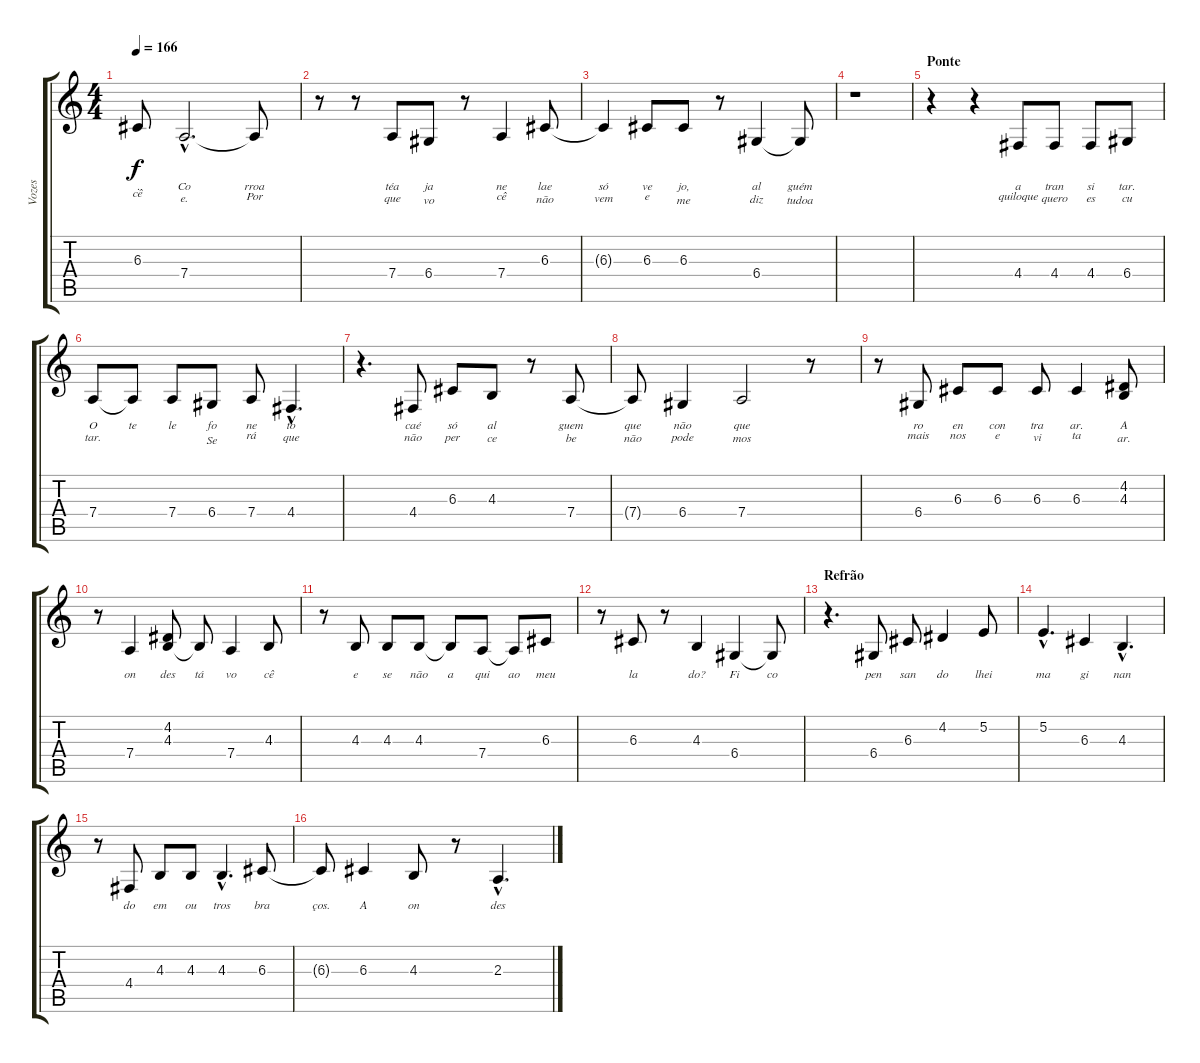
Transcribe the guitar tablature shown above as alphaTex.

\track ("Vozes" "Vozes") {instrument voiceoohs}
\staff {score tabs}
\tuning (E4 B3 G3 D3 A2 E2) {hide}
\ts (4 4)
\tempo 166
\clef g2
\ks c
6.3{t}.8{lyrics (0 " .") lyrics (1 "cê") lyrics (2 "") lyrics (3 "") lyrics (4 "") dy f} 7.4{hac}.2{d lyrics (0 "Co") lyrics (1 "e.") lyrics (2 "") lyrics (3 "") lyrics (4 "")} 7.4{t}.8{lyrics (0 "rroa") lyrics (1 "Por") lyrics (2 "") lyrics (3 "") lyrics (4 "")} |
r.8 r.8 7.4.8{lyrics (0 "téa") lyrics (1 "que") lyrics (2 "") lyrics (3 "") lyrics (4 "")} 6.4.8{lyrics (0 "ja") lyrics (1 "vo") lyrics (2 "") lyrics (3 "") lyrics (4 "")} r.8 7.4.4{lyrics (0 "ne") lyrics (1 "cê") lyrics (2 "") lyrics (3 "") lyrics (4 "")} 6.3.8{lyrics (0 "lae") lyrics (1 "não") lyrics (2 "") lyrics (3 "") lyrics (4 "")} |
6.3{t}.4{lyrics (0 "só") lyrics (1 "vem") lyrics (2 "") lyrics (3 "") lyrics (4 "")} 6.3.8{lyrics (0 "ve") lyrics (1 "e") lyrics (2 "") lyrics (3 "") lyrics (4 "")} 6.3.8{lyrics (0 "jo,") lyrics (1 "me") lyrics (2 "") lyrics (3 "") lyrics (4 "")} r.8 6.4.4{lyrics (0 "al") lyrics (1 "diz") lyrics (2 "") lyrics (3 "") lyrics (4 "")} 6.4{t}.8{lyrics (0 "guém") lyrics (1 "tudoa") lyrics (2 "") lyrics (3 "") lyrics (4 "")} |
r.1 |
\section ("" "Ponte")
r.4 r.4 4.4.8{lyrics (0 "a") lyrics (1 "quiloque") lyrics (2 "") lyrics (3 "") lyrics (4 "")} 4.4.8{lyrics (0 "tran") lyrics (1 "quero") lyrics (2 "") lyrics (3 "") lyrics (4 "")} 4.4.8{lyrics (0 "si") lyrics (1 "es") lyrics (2 "") lyrics (3 "") lyrics (4 "")} 6.4.8{lyrics (0 "tar.") lyrics (1 "cu") lyrics (2 "") lyrics (3 "") lyrics (4 "")} |
7.4.8{lyrics (0 "O") lyrics (1 "tar.") lyrics (2 "") lyrics (3 "") lyrics (4 "")} 7.4{t}.8{lyrics (0 "te") lyrics (1 "") lyrics (2 "") lyrics (3 "") lyrics (4 "")} 7.4.8{lyrics (0 "le") lyrics (1 "") lyrics (2 "") lyrics (3 "") lyrics (4 "")} 6.4.8{lyrics (0 "fo") lyrics (1 "Se") lyrics (2 "") lyrics (3 "") lyrics (4 "")} 7.4.8{lyrics (0 "ne") lyrics (1 "rá") lyrics (2 "") lyrics (3 "") lyrics (4 "")} 4.4{hac}.4{d lyrics (0 "to") lyrics (1 "que") lyrics (2 "") lyrics (3 "") lyrics (4 "")} |
r.4{d} 4.4.8{lyrics (0 "caé") lyrics (1 "não") lyrics (2 "") lyrics (3 "") lyrics (4 "")} 6.3.8{lyrics (0 "só") lyrics (1 "per") lyrics (2 "") lyrics (3 "") lyrics (4 "")} 4.3.8{lyrics (0 "al") lyrics (1 "ce") lyrics (2 "") lyrics (3 "") lyrics (4 "")} r.8 7.4.8{lyrics (0 "guem") lyrics (1 "be") lyrics (2 "") lyrics (3 "") lyrics (4 "")} |
7.4{t}.8{lyrics (0 "que") lyrics (1 "não") lyrics (2 "") lyrics (3 "") lyrics (4 "")} 6.4.4{lyrics (0 "não") lyrics (1 "pode") lyrics (2 "") lyrics (3 "") lyrics (4 "")} 7.4.2{lyrics (0 "que") lyrics (1 "mos") lyrics (2 "") lyrics (3 "") lyrics (4 "")} r.8 |
r.8 6.4.8{lyrics (0 "ro") lyrics (1 "mais") lyrics (2 "") lyrics (3 "") lyrics (4 "")} 6.3.8{lyrics (0 "en") lyrics (1 "nos") lyrics (2 "") lyrics (3 "") lyrics (4 "")} 6.3.8{lyrics (0 "con") lyrics (1 "e") lyrics (2 "") lyrics (3 "") lyrics (4 "")} 6.3.8{lyrics (0 "tra") lyrics (1 "vi") lyrics (2 "") lyrics (3 "") lyrics (4 "")} 6.3.4{lyrics (0 "ar.") lyrics (1 "ta") lyrics (2 "") lyrics (3 "") lyrics (4 "")} (4.2 4.3).8{lyrics (0 "A") lyrics (1 "ar.") lyrics (2 "") lyrics (3 "") lyrics (4 "")} |
r.8 7.4.4{lyrics (0 "on") lyrics (1 "") lyrics (2 "") lyrics (3 "") lyrics (4 "")} (4.2 4.3).8{lyrics (0 "des") lyrics (1 "") lyrics (2 "") lyrics (3 "") lyrics (4 "")} 4.3{t}.8{lyrics (0 "tá") lyrics (1 "") lyrics (2 "") lyrics (3 "") lyrics (4 "")} 7.4.4{lyrics (0 "vo") lyrics (1 "") lyrics (2 "") lyrics (3 "") lyrics (4 "")} 4.3.8{lyrics (0 "cê") lyrics (1 "") lyrics (2 "") lyrics (3 "") lyrics (4 "")} |
r.8 4.3.8{lyrics (0 "e") lyrics (1 "") lyrics (2 "") lyrics (3 "") lyrics (4 "")} 4.3.8{lyrics (0 "se") lyrics (1 "") lyrics (2 "") lyrics (3 "") lyrics (4 "")} 4.3.8{lyrics (0 "não") lyrics (1 "") lyrics (2 "") lyrics (3 "") lyrics (4 "")} 4.3{t}.8{lyrics (0 "a") lyrics (1 "") lyrics (2 "") lyrics (3 "") lyrics (4 "")} 7.4.8{lyrics (0 "qui") lyrics (1 "") lyrics (2 "") lyrics (3 "") lyrics (4 "")} 7.4{t}.8{lyrics (0 "ao") lyrics (1 "") lyrics (2 "") lyrics (3 "") lyrics (4 "")} 6.3.8{lyrics (0 "meu") lyrics (1 "") lyrics (2 "") lyrics (3 "") lyrics (4 "")} |
r.8 6.3.8{lyrics (0 "la") lyrics (1 "") lyrics (2 "") lyrics (3 "") lyrics (4 "")} r.8 4.3.4{lyrics (0 "do?") lyrics (1 "") lyrics (2 "") lyrics (3 "") lyrics (4 "")} 6.4.4{lyrics (0 "Fi") lyrics (1 "") lyrics (2 "") lyrics (3 "") lyrics (4 "")} 6.4{t}.8{lyrics (0 "co") lyrics (1 "") lyrics (2 "") lyrics (3 "") lyrics (4 "")} |
\section ("" "Refrão")
r.4{d} 6.4.8{lyrics (0 "pen") lyrics (1 "") lyrics (2 "") lyrics (3 "") lyrics (4 "")} 6.3.8{lyrics (0 "san") lyrics (1 "") lyrics (2 "") lyrics (3 "") lyrics (4 "")} 4.2.4{lyrics (0 "do") lyrics (1 "") lyrics (2 "") lyrics (3 "") lyrics (4 "")} 5.2.8{lyrics (0 "lhei") lyrics (1 "") lyrics (2 "") lyrics (3 "") lyrics (4 "")} |
5.2{hac}.4{d lyrics (0 "ma") lyrics (1 "") lyrics (2 "") lyrics (3 "") lyrics (4 "")} 6.3.4{lyrics (0 "gi") lyrics (1 "") lyrics (2 "") lyrics (3 "") lyrics (4 "")} 4.3{hac}.4{d lyrics (0 "nan") lyrics (1 "") lyrics (2 "") lyrics (3 "") lyrics (4 "")} |
r.8 4.4.8{lyrics (0 "do") lyrics (1 "") lyrics (2 "") lyrics (3 "") lyrics (4 "")} 4.3.8{lyrics (0 "em") lyrics (1 "") lyrics (2 "") lyrics (3 "") lyrics (4 "")} 4.3.8{lyrics (0 "ou") lyrics (1 "") lyrics (2 "") lyrics (3 "") lyrics (4 "")} 4.3{hac}.4{d lyrics (0 "tros") lyrics (1 "") lyrics (2 "") lyrics (3 "") lyrics (4 "")} 6.3.8{lyrics (0 "bra") lyrics (1 "") lyrics (2 "") lyrics (3 "") lyrics (4 "")} |
6.3{t}.8{lyrics (0 "ços.") lyrics (1 "") lyrics (2 "") lyrics (3 "") lyrics (4 "")} 6.3.4{lyrics (0 "A") lyrics (1 "") lyrics (2 "") lyrics (3 "") lyrics (4 "")} 4.3.8{lyrics (0 "on") lyrics (1 "") lyrics (2 "") lyrics (3 "") lyrics (4 "")} r.8 2.3{hac}.4{d lyrics (0 "des") lyrics (1 "") lyrics (2 "") lyrics (3 "") lyrics (4 "")}
